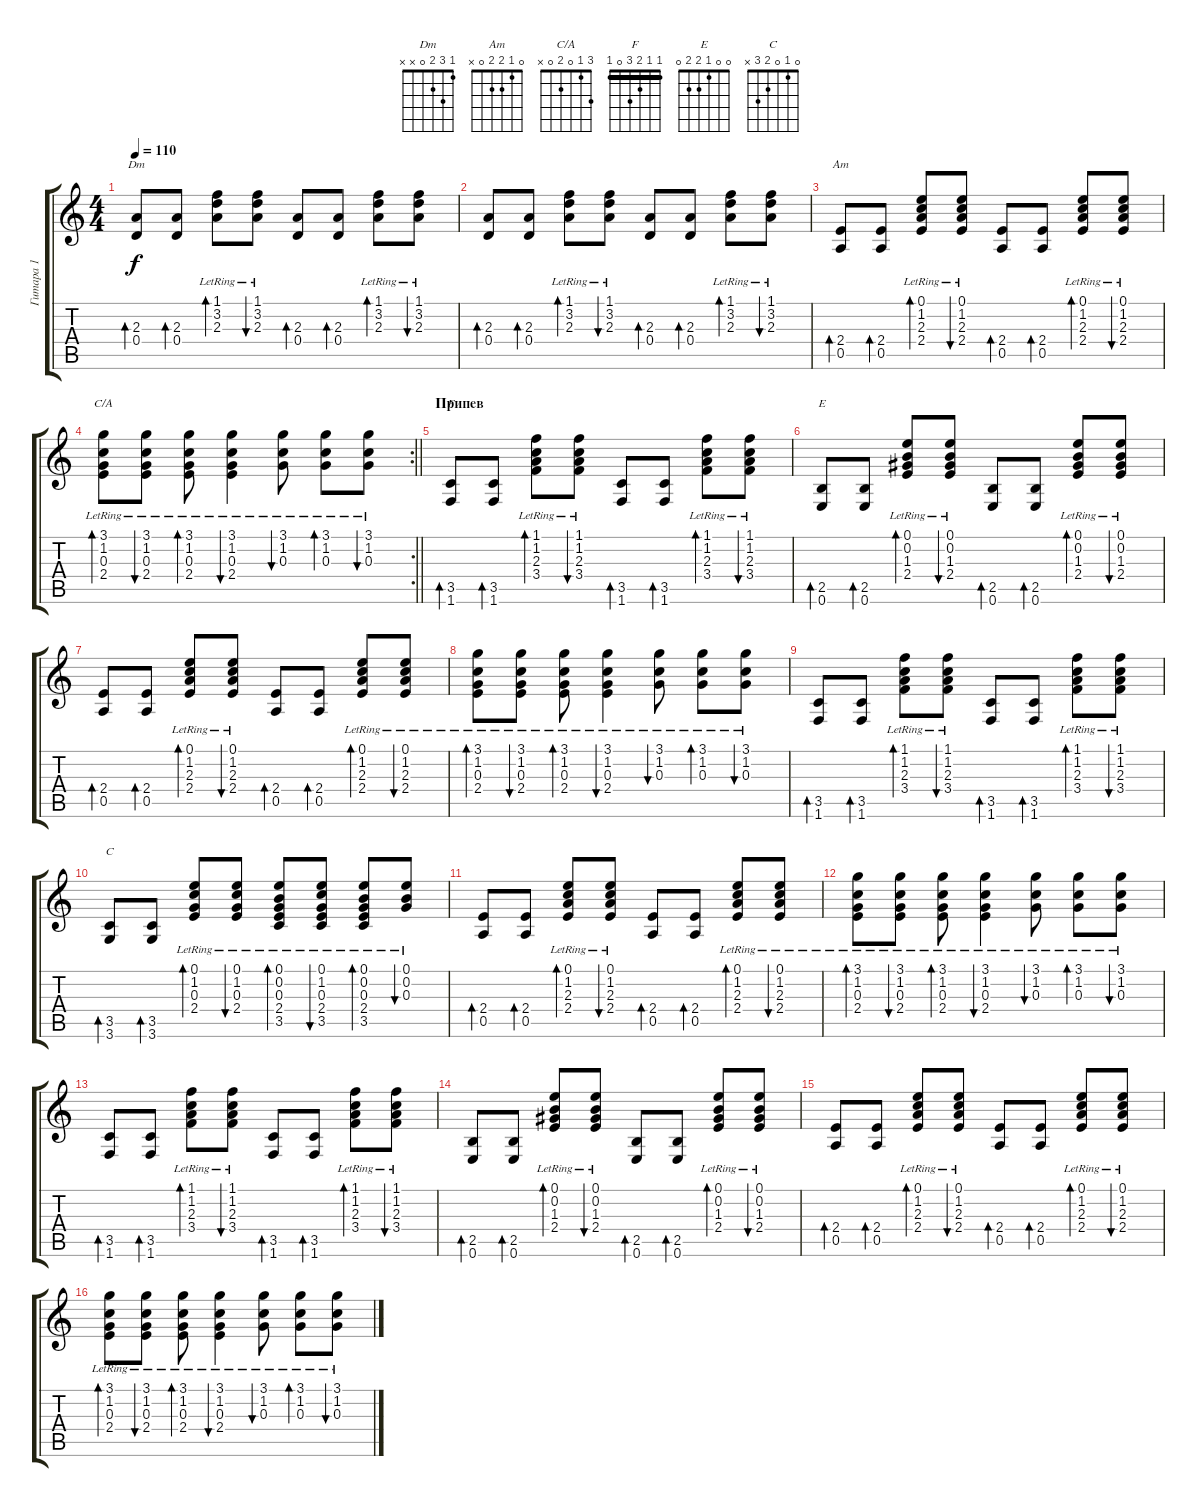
\track ("Гитара 1" "Гитара 1") {instrument acousticguitarsteel}
\staff {score tabs}
\tuning (E4 B3 G3 D3 A2 E2) {hide}
\chord ("Dm" 1 3 2 0 x x)
\chord ("Am" 0 1 2 2 0 x)
\chord ("C/A" 3 1 0 2 0 x)
\chord ("F" 1 1 2 3 0 1) {barre 1}
\chord ("E" 0 0 1 2 2 0)
\chord ("C" 0 1 0 2 3 x)
\ts (4 4)
\tempo 110
\clef g2
\ks c
(2.3 0.4).8{bd 30 ch "Dm" dy f} (2.3 0.4).8{bd 30} (1.1{lr} 3.2{lr} 2.3{lr}).8{bd 30} (1.1{lr} 3.2{lr} 2.3{lr}).8{bu 30} (2.3 0.4).8{bd 30} (2.3 0.4).8{bd 30} (1.1{lr} 3.2{lr} 2.3{lr}).8{bd 30} (1.1{lr} 3.2{lr} 2.3{lr}).8{bu 30} |
(2.3 0.4).8{bd 30} (2.3 0.4).8{bd 30} (1.1{lr} 3.2{lr} 2.3{lr}).8{bd 30} (1.1{lr} 3.2{lr} 2.3{lr}).8{bu 30} (2.3 0.4).8{bd 30} (2.3 0.4).8{bd 30} (1.1{lr} 3.2{lr} 2.3{lr}).8{bd 30} (1.1{lr} 3.2{lr} 2.3{lr}).8{bu 30} |
(2.4 0.5).8{bd 30 ch "Am"} (2.4 0.5).8{bd 30} (0.1{lr} 1.2{lr} 2.3{lr} 2.4{lr}).8{bd 30} (0.1{lr} 1.2{lr} 2.3{lr} 2.4{lr}).8{bu 30} (2.4 0.5).8{bd 30} (2.4 0.5).8{bd 30} (0.1{lr} 1.2{lr} 2.3{lr} 2.4{lr}).8{bd 30} (0.1{lr} 1.2{lr} 2.3{lr} 2.4{lr}).8{bu 30} |
\rc 2
\barLineRight lightlight
(3.1{lr} 1.2{lr} 0.3{lr} 2.4{lr}).8{bd 30 ch "C/A"} (3.1{lr} 1.2{lr} 0.3{lr} 2.4{lr}).8{bu 30} (3.1{lr} 1.2{lr} 0.3{lr} 2.4{lr}).8{bd 30} (3.1{lr} 1.2{lr} 0.3{lr} 2.4{lr}).4{bu 30} (3.1{lr} 1.2{lr} 0.3{lr}).8{bu 30} (3.1{lr} 1.2{lr} 0.3{lr}).8{bd 30} (3.1{lr} 1.2{lr} 0.3{lr}).8{bu 30} |
\section ("" "Припев")
(3.5 1.6).8{bd 30 ch "F"} (3.5 1.6).8{bd 30} (1.1{lr} 1.2{lr} 2.3{lr} 3.4{lr}).8{bd 30} (1.1{lr} 1.2{lr} 2.3{lr} 3.4{lr}).8{bu 30} (3.5 1.6).8{bd 30} (3.5 1.6).8{bd 30} (1.1{lr} 1.2{lr} 2.3{lr} 3.4{lr}).8{bd 30} (1.1{lr} 1.2{lr} 2.3{lr} 3.4{lr}).8{bu 30} |
(2.5 0.6).8{bd 30 ch "E"} (2.5 0.6).8{bd 30} (0.1{lr} 0.2{lr} 1.3{lr} 2.4{lr}).8{bd 30} (0.1{lr} 0.2{lr} 1.3{lr} 2.4{lr}).8{bu 30} (2.5 0.6).8{bd 30} (2.5 0.6).8{bd 30} (0.1{lr} 0.2{lr} 1.3{lr} 2.4{lr}).8{bd 30} (0.1{lr} 0.2{lr} 1.3{lr} 2.4{lr}).8{bu 30} |
(2.4 0.5).8{bd 30} (2.4 0.5).8{bd 30} (0.1{lr} 1.2{lr} 2.3{lr} 2.4{lr}).8{bd 30} (0.1{lr} 1.2{lr} 2.3{lr} 2.4{lr}).8{bu 30} (2.4 0.5).8{bd 30} (2.4 0.5).8{bd 30} (0.1{lr} 1.2{lr} 2.3{lr} 2.4{lr}).8{bd 30} (0.1{lr} 1.2{lr} 2.3{lr} 2.4{lr}).8{bu 30} |
(3.1{lr} 1.2{lr} 0.3{lr} 2.4{lr}).8{bd 30} (3.1{lr} 1.2{lr} 0.3{lr} 2.4{lr}).8{bu 30} (3.1{lr} 1.2{lr} 0.3{lr} 2.4{lr}).8{bd 30} (3.1{lr} 1.2{lr} 0.3{lr} 2.4{lr}).4{bu 30} (3.1{lr} 1.2{lr} 0.3{lr}).8{bu 30} (3.1{lr} 1.2{lr} 0.3{lr}).8{bd 30} (3.1{lr} 1.2{lr} 0.3{lr}).8{bu 30} |
(3.5 1.6).8{bd 30} (3.5 1.6).8{bd 30} (1.1{lr} 1.2{lr} 2.3{lr} 3.4{lr}).8{bd 30} (1.1{lr} 1.2{lr} 2.3{lr} 3.4{lr}).8{bu 30} (3.5 1.6).8{bd 30} (3.5 1.6).8{bd 30} (1.1{lr} 1.2{lr} 2.3{lr} 3.4{lr}).8{bd 30} (1.1{lr} 1.2{lr} 2.3{lr} 3.4{lr}).8{bu 30} |
(3.5 3.6).8{bd 30 ch "C"} (3.5 3.6).8{bd 30} (0.1{lr} 1.2{lr} 0.3{lr} 2.4{lr}).8{bd 30} (0.1{lr} 1.2{lr} 0.3{lr} 2.4{lr}).8{bu 30} (0.1{lr} 0.2{lr} 0.3{lr} 2.4{lr} 3.5{lr}).8{bd 30} (0.1{lr} 1.2{lr} 0.3{lr} 2.4{lr} 3.5{lr}).8{bu 30} (0.1{lr} 0.2{lr} 0.3{lr} 2.4{lr} 3.5{lr}).8{bd 30} (0.1{lr} 0.2{lr} 0.3{lr}).8{bu 30} |
(2.4 0.5).8{bd 30} (2.4 0.5).8{bd 30} (0.1{lr} 1.2{lr} 2.3{lr} 2.4{lr}).8{bd 30} (0.1{lr} 1.2{lr} 2.3{lr} 2.4{lr}).8{bu 30} (2.4 0.5).8{bd 30} (2.4 0.5).8{bd 30} (0.1{lr} 1.2{lr} 2.3{lr} 2.4{lr}).8{bd 30} (0.1{lr} 1.2{lr} 2.3{lr} 2.4{lr}).8{bu 30} |
(3.1{lr} 1.2{lr} 0.3{lr} 2.4{lr}).8{bd 30} (3.1{lr} 1.2{lr} 0.3{lr} 2.4{lr}).8{bu 30} (3.1{lr} 1.2{lr} 0.3{lr} 2.4{lr}).8{bd 30} (3.1{lr} 1.2{lr} 0.3{lr} 2.4{lr}).4{bu 30} (3.1{lr} 1.2{lr} 0.3{lr}).8{bu 30} (3.1{lr} 1.2{lr} 0.3{lr}).8{bd 30} (3.1{lr} 1.2{lr} 0.3{lr}).8{bu 30} |
(3.5 1.6).8{bd 30} (3.5 1.6).8{bd 30} (1.1{lr} 1.2{lr} 2.3{lr} 3.4{lr}).8{bd 30} (1.1{lr} 1.2{lr} 2.3{lr} 3.4{lr}).8{bu 30} (3.5 1.6).8{bd 30} (3.5 1.6).8{bd 30} (1.1{lr} 1.2{lr} 2.3{lr} 3.4{lr}).8{bd 30} (1.1{lr} 1.2{lr} 2.3{lr} 3.4{lr}).8{bu 30} |
(2.5 0.6).8{bd 30} (2.5 0.6).8{bd 30} (0.1{lr} 0.2{lr} 1.3{lr} 2.4{lr}).8{bd 30} (0.1{lr} 0.2{lr} 1.3{lr} 2.4{lr}).8{bu 30} (2.5 0.6).8{bd 30} (2.5 0.6).8{bd 30} (0.1{lr} 0.2{lr} 1.3{lr} 2.4{lr}).8{bd 30} (0.1{lr} 0.2{lr} 1.3{lr} 2.4{lr}).8{bu 30} |
(2.4 0.5).8{bd 30} (2.4 0.5).8{bd 30} (0.1{lr} 1.2{lr} 2.3{lr} 2.4{lr}).8{bd 30} (0.1{lr} 1.2{lr} 2.3{lr} 2.4{lr}).8{bu 30} (2.4 0.5).8{bd 30} (2.4 0.5).8{bd 30} (0.1{lr} 1.2{lr} 2.3{lr} 2.4{lr}).8{bd 30} (0.1{lr} 1.2{lr} 2.3{lr} 2.4{lr}).8{bu 30} |
(3.1{lr} 1.2{lr} 0.3{lr} 2.4{lr}).8{bd 30} (3.1{lr} 1.2{lr} 0.3{lr} 2.4{lr}).8{bu 30} (3.1{lr} 1.2{lr} 0.3{lr} 2.4{lr}).8{bd 30} (3.1{lr} 1.2{lr} 0.3{lr} 2.4{lr}).4{bu 30} (3.1{lr} 1.2{lr} 0.3{lr}).8{bu 30} (3.1{lr} 1.2{lr} 0.3{lr}).8{bd 30} (3.1{lr} 1.2{lr} 0.3{lr}).8{bu 30}
